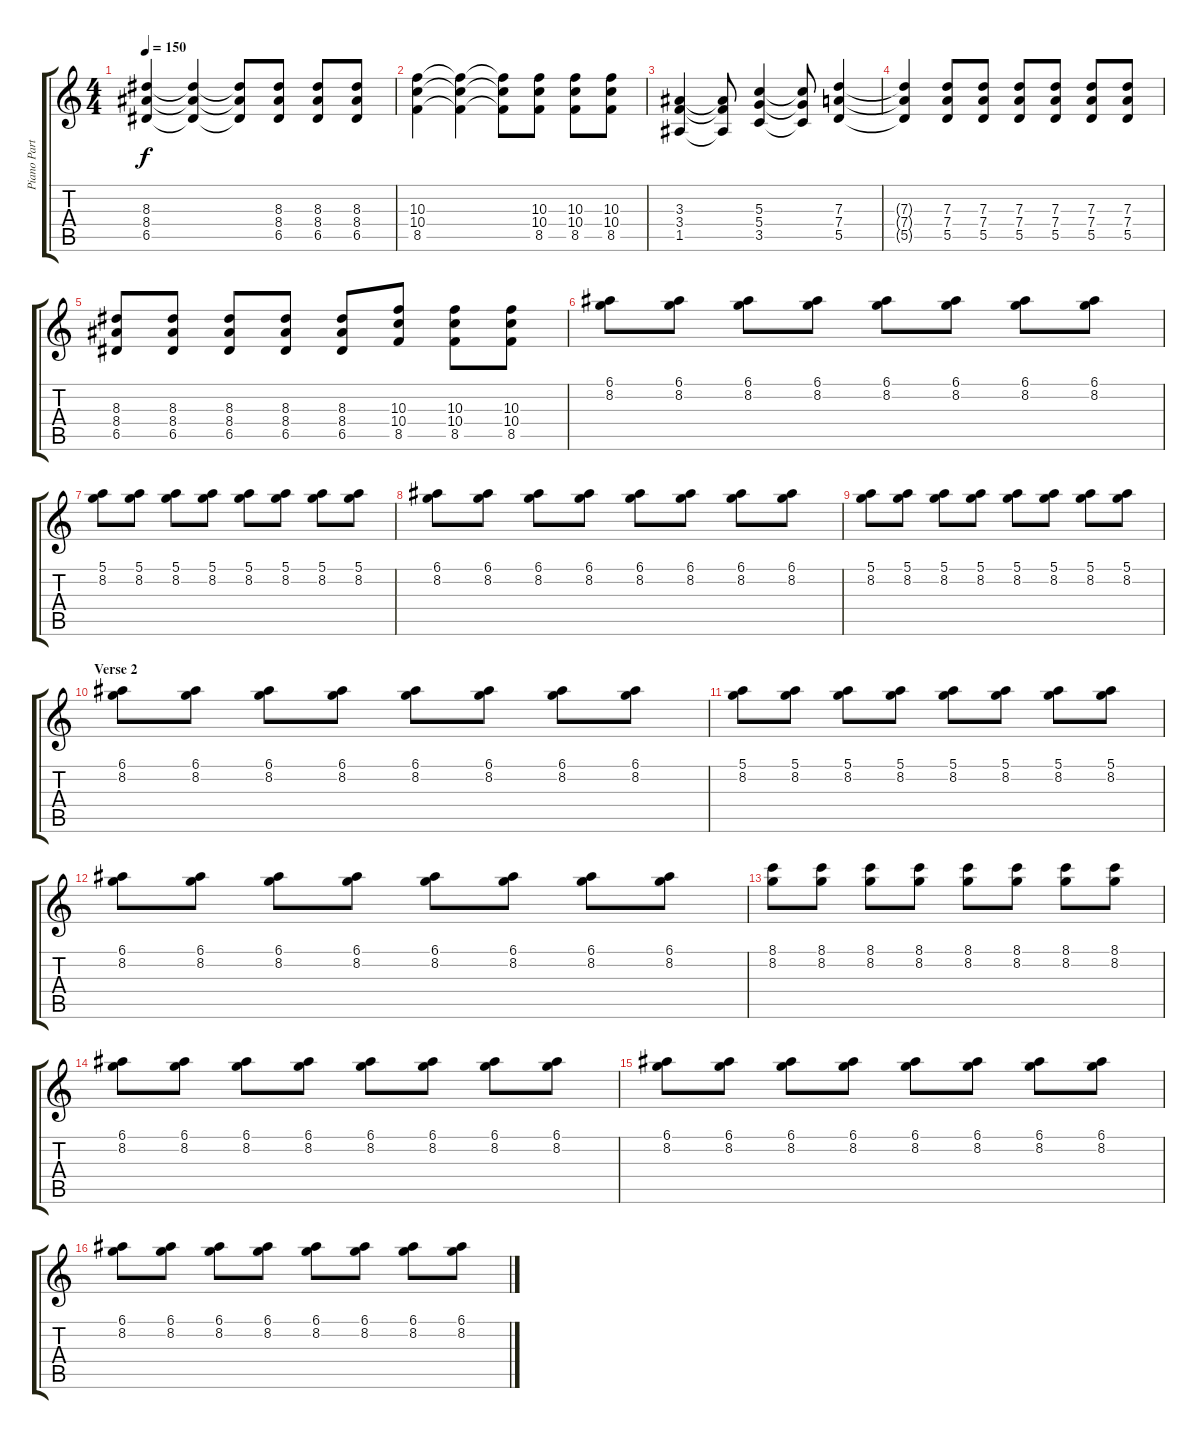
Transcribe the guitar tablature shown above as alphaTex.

\track ("Piano Part" "Piano Part") {instrument overdrivenguitar}
\staff {score tabs}
\tuning (E4 B3 G3 D3 A2 E2) {hide}
\ts (4 4)
\tempo 150
\clef g2
\ks c
(8.3 8.4 6.5).4{dy f} (8.3{t} 8.4{t} 6.5{t}).4 (8.3{t} 8.4{t} 6.5{t}).8 (8.3 8.4 6.5).8 (8.3 8.4 6.5).8 (8.3 8.4 6.5).8 |
(10.3 10.4 8.5).4 (10.3{t} 10.4{t} 8.5{t}).4 (10.3{t} 10.4{t} 8.5{t}).8 (10.3 10.4 8.5).8 (10.3 10.4 8.5).8 (10.3 10.4 8.5).8 |
(3.3 3.4 1.5).4 (3.3{t} 3.4{t} 1.5{t}).8 (5.3 5.4 3.5).4 (5.3{t} 5.4{t} 3.5{t}).8 (7.3 7.4 5.5).4 |
(7.3{t} 7.4{t} 5.5{t}).4 (7.3 7.4 5.5).8 (7.3 7.4 5.5).8 (7.3 7.4 5.5).8 (7.3 7.4 5.5).8 (7.3 7.4 5.5).8 (7.3 7.4 5.5).8 |
(8.3 8.4 6.5).8 (8.3 8.4 6.5).8 (8.3 8.4 6.5).8 (8.3 8.4 6.5).8 (8.3 8.4 6.5).8 (10.3 10.4 8.5).8 (10.3 10.4 8.5).8 (10.3 10.4 8.5).8 |
(6.1 8.2).8 (6.1 8.2).8 (6.1 8.2).8 (6.1 8.2).8 (6.1 8.2).8 (6.1 8.2).8 (6.1 8.2).8 (6.1 8.2).8 |
(5.1 8.2).8 (5.1 8.2).8 (5.1 8.2).8 (5.1 8.2).8 (5.1 8.2).8 (5.1 8.2).8 (5.1 8.2).8 (5.1 8.2).8 |
(6.1 8.2).8 (6.1 8.2).8 (6.1 8.2).8 (6.1 8.2).8 (6.1 8.2).8 (6.1 8.2).8 (6.1 8.2).8 (6.1 8.2).8 |
(5.1 8.2).8 (5.1 8.2).8 (5.1 8.2).8 (5.1 8.2).8 (5.1 8.2).8 (5.1 8.2).8 (5.1 8.2).8 (5.1 8.2).8 |
\section ("" "Verse 2")
(6.1 8.2).8 (6.1 8.2).8 (6.1 8.2).8 (6.1 8.2).8 (6.1 8.2).8 (6.1 8.2).8 (6.1 8.2).8 (6.1 8.2).8 |
(5.1 8.2).8 (5.1 8.2).8 (5.1 8.2).8 (5.1 8.2).8 (5.1 8.2).8 (5.1 8.2).8 (5.1 8.2).8 (5.1 8.2).8 |
(6.1 8.2).8 (6.1 8.2).8 (6.1 8.2).8 (6.1 8.2).8 (6.1 8.2).8 (6.1 8.2).8 (6.1 8.2).8 (6.1 8.2).8 |
(8.1 8.2).8 (8.1 8.2).8 (8.1 8.2).8 (8.1 8.2).8 (8.1 8.2).8 (8.1 8.2).8 (8.1 8.2).8 (8.1 8.2).8 |
(6.1 8.2).8 (6.1 8.2).8 (6.1 8.2).8 (6.1 8.2).8 (6.1 8.2).8 (6.1 8.2).8 (6.1 8.2).8 (6.1 8.2).8 |
(6.1 8.2).8 (6.1 8.2).8 (6.1 8.2).8 (6.1 8.2).8 (6.1 8.2).8 (6.1 8.2).8 (6.1 8.2).8 (6.1 8.2).8 |
(6.1 8.2).8 (6.1 8.2).8 (6.1 8.2).8 (6.1 8.2).8 (6.1 8.2).8 (6.1 8.2).8 (6.1 8.2).8 (6.1 8.2).8
